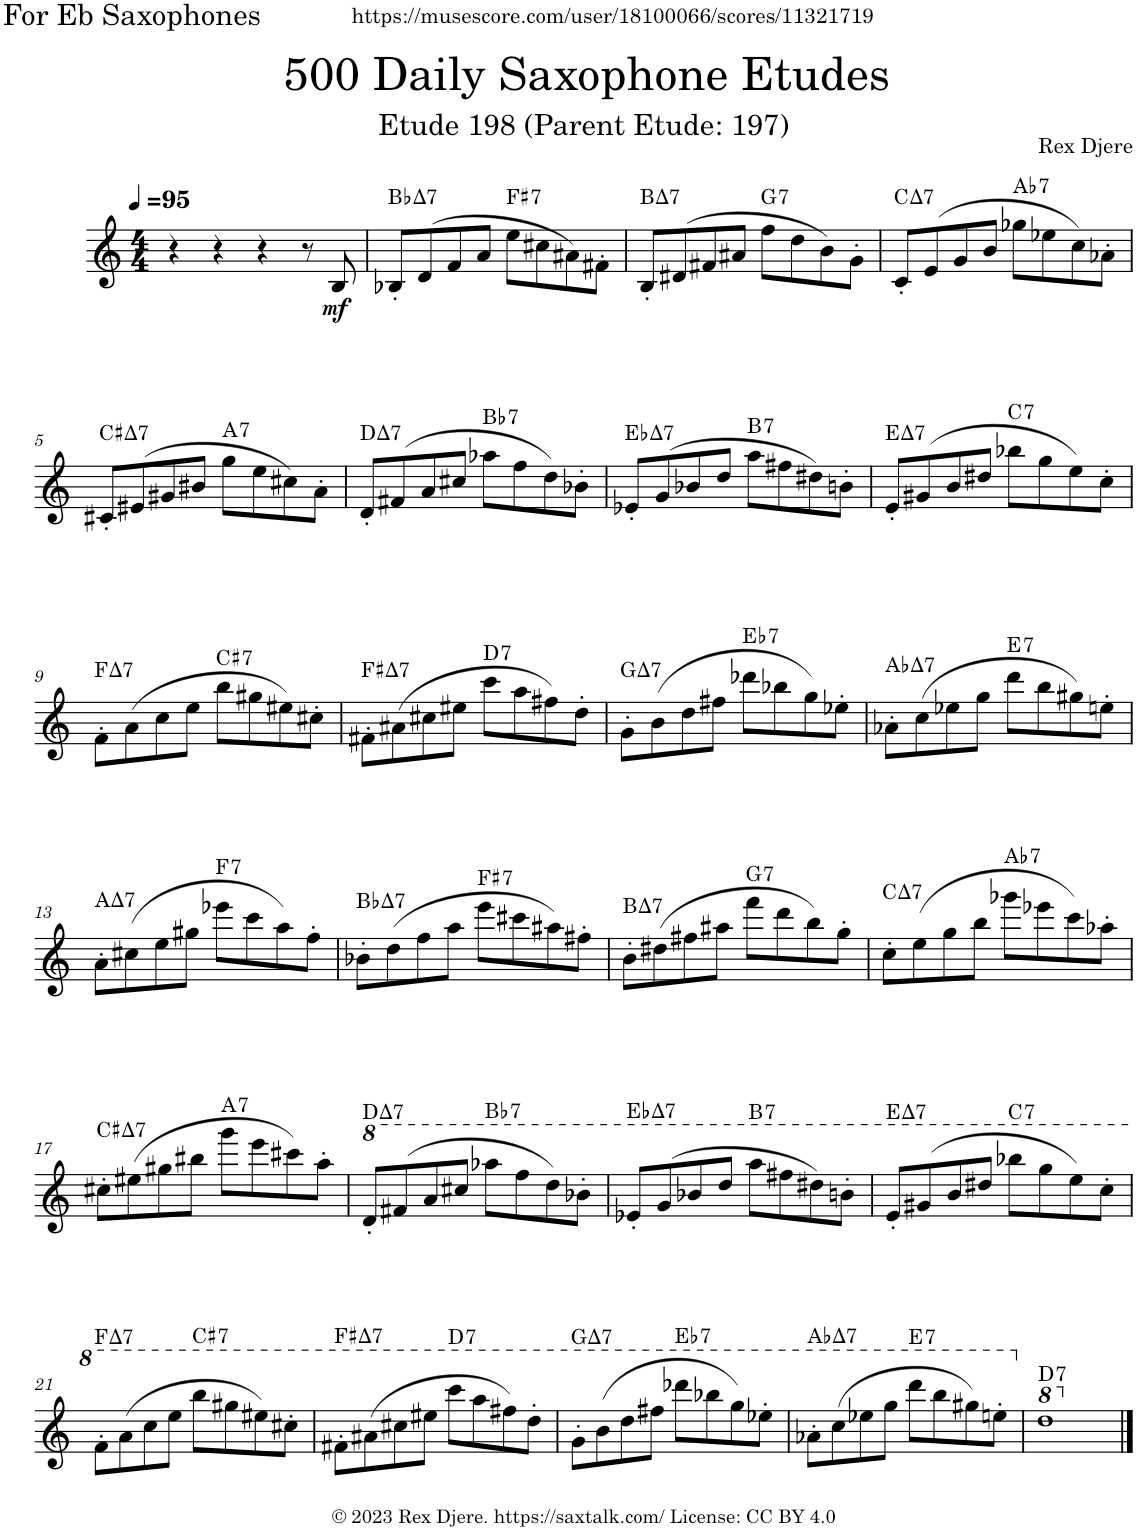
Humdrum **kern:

**kern	**dynam	**harte
*part1	*part1	*part1
*staff1	*staff1	*
*I"Alto Saxophone	*	*
*I'A. Sax.	*	*
*clefG2	*	*
*Trd5c9	*	*
*k[]	*	*
*M4/4	*	*
*MM95	*	*
=1	=1	=1
4r	.	.
4r	.	.
4r	.	.
8r	.	.
!	!LO:DY:b	!
8B/	mf	.
=2	=2	=2
!	!	!LO:H:kt=7
8B-X'/L	.	Bb:maj7
(8d/	.	.
8f/	.	.
8a/J	.	.
!	!	!LO:H:kt=7
8ee\L	.	F#:7
8cc#X\	.	.
8a#X\)	.	.
8f#X'\J	.	.
=3	=3	=3
!	!	!LO:H:kt=7
8B'/L	.	B:maj7
(8d#X/	.	.
8f#X/	.	.
8a#X/J	.	.
!	!	!LO:H:kt=7
8ff\L	.	G:7
8dd\	.	.
8b\)	.	.
8g'\J	.	.
=4	=4	=4
!	!	!LO:H:kt=7
8c'/L	.	C:maj7
(8e/	.	.
8g/	.	.
8b/J	.	.
!	!	!LO:H:kt=7
8gg-X\L	.	Ab:7
8ee-X\	.	.
8cc\)	.	.
8a-X'\J	.	.
!!LO:LB:g=z
=5	=5	=5
!	!	!LO:H:kt=7
8c#X'/L	.	C#:maj7
(8e#X/	.	.
8g#X/	.	.
8b#X/J	.	.
!	!	!LO:H:kt=7
8gg\L	.	A:7
8ee\	.	.
8cc#X\)	.	.
8a'\J	.	.
=6	=6	=6
!	!	!LO:H:kt=7
8d'/L	.	D:maj7
(8f#X/	.	.
8a/	.	.
8cc#X/J	.	.
!	!	!LO:H:kt=7
8aa-X\L	.	Bb:7
8ff\	.	.
8dd\)	.	.
8b-X'\J	.	.
=7	=7	=7
!	!	!LO:H:kt=7
8e-X'/L	.	Eb:maj7
(8g/	.	.
8b-X/	.	.
8dd/J	.	.
!	!	!LO:H:kt=7
8aa\L	.	B:7
8ff#X\	.	.
8dd#X\)	.	.
8bn'\J	.	.
=8	=8	=8
!	!	!LO:H:kt=7
8e'/L	.	E:maj7
(8g#X/	.	.
8b/	.	.
8dd#X/J	.	.
!	!	!LO:H:kt=7
8bb-X\L	.	C:7
8gg\	.	.
8ee\)	.	.
8cc'\J	.	.
!!LO:LB:g=z
=9	=9	=9
!	!	!LO:H:kt=7
8f'\L	.	F:maj7
(8a\	.	.
8cc\	.	.
8ee\J	.	.
!	!	!LO:H:kt=7
8bb\L	.	C#:7
8gg#X\	.	.
8ee#X\)	.	.
8cc#X'\J	.	.
=10	=10	=10
!	!	!LO:H:kt=7
8f#X'\L	.	F#:maj7
(8a#X\	.	.
8cc#X\	.	.
8ee#X\J	.	.
!	!	!LO:H:kt=7
8ccc\L	.	D:7
8aa\	.	.
8ff#X\)	.	.
8dd'\J	.	.
=11	=11	=11
!	!	!LO:H:kt=7
8g'\L	.	G:maj7
(8b\	.	.
8dd\	.	.
8ff#X\J	.	.
!	!	!LO:H:kt=7
8ddd-X\L	.	Eb:7
8bb-X\	.	.
8gg\)	.	.
8ee-X'\J	.	.
=12	=12	=12
!	!	!LO:H:kt=7
8a-X'\L	.	Ab:maj7
(8cc\	.	.
8ee-X\	.	.
8gg\J	.	.
!	!	!LO:H:kt=7
8ddd\L	.	E:7
8bb\	.	.
8gg#X\)	.	.
8een'\J	.	.
!!LO:LB:g=z
=13	=13	=13
!	!	!LO:H:kt=7
8a'\L	.	A:maj7
(8cc#X\	.	.
8ee\	.	.
8gg#X\J	.	.
!	!	!LO:H:kt=7
8eee-X\L	.	F:7
8ccc\	.	.
8aa\)	.	.
8ff'\J	.	.
=14	=14	=14
!	!	!LO:H:kt=7
8b-X'\L	.	Bb:maj7
(8dd\	.	.
8ff\	.	.
8aa\J	.	.
!	!	!LO:H:kt=7
8eee\L	.	F#:7
8ccc#X\	.	.
8aa#X\)	.	.
8ff#X'\J	.	.
=15	=15	=15
!	!	!LO:H:kt=7
8b'\L	.	B:maj7
(8dd#X\	.	.
8ff#X\	.	.
8aa#X\J	.	.
!	!	!LO:H:kt=7
8fff\L	.	G:7
8ddd\	.	.
8bb\)	.	.
8gg'\J	.	.
=16	=16	=16
!	!	!LO:H:kt=7
8cc'\L	.	C:maj7
(8ee\	.	.
8gg\	.	.
8bb\J	.	.
!	!	!LO:H:kt=7
8ggg-X\L	.	Ab:7
8eee-X\	.	.
8ccc\)	.	.
8aa-X'\J	.	.
!!LO:LB:g=z
=17	=17	=17
!	!	!LO:H:kt=7
8cc#X'\L	.	C#:maj7
(8ee#X\	.	.
8gg#X\	.	.
8bb#X\J	.	.
!	!	!LO:H:kt=7
8ggg\L	.	A:7
8eee\	.	.
8ccc#X\)	.	.
8aa'\J	.	.
=18	=18	=18
*8va	*	*
!	!	!LO:H:kt=7
8dd'/L	.	D:maj7
(8ff#X/	.	.
8aa/	.	.
8ccc#X/J	.	.
!	!	!LO:H:kt=7
8aaa-X\L	.	Bb:7
8fff\	.	.
8ddd\)	.	.
8bb-X'\J	.	.
=19	=19	=19
!	!	!LO:H:kt=7
8ee-X'/L	.	Eb:maj7
(8gg/	.	.
8bb-X/	.	.
8ddd/J	.	.
!	!	!LO:H:kt=7
8aaa\L	.	B:7
8fff#X\	.	.
8ddd#X\)	.	.
8bbn'\J	.	.
=20	=20	=20
!	!	!LO:H:kt=7
8ee'/L	.	E:maj7
(8gg#X/	.	.
8bb/	.	.
8ddd#X/J	.	.
!	!	!LO:H:kt=7
8bbb-X\L	.	C:7
8ggg\	.	.
8eee\)	.	.
8ccc'\J	.	.
!!LO:LB:g=z
=21	=21	=21
!	!	!LO:H:kt=7
8ff'\L	.	F:maj7
(8aa\	.	.
8ccc\	.	.
8eee\J	.	.
!	!	!LO:H:kt=7
8bbb\L	.	C#:7
8ggg#X\	.	.
8eee#X\)	.	.
8ccc#X'\J	.	.
=22	=22	=22
!	!	!LO:H:kt=7
8ff#X'\L	.	F#:maj7
(8aa#X\	.	.
8ccc#X\	.	.
8eee#X\J	.	.
!	!	!LO:H:kt=7
8cccc\L	.	D:7
8aaa\	.	.
8fff#X\)	.	.
8ddd'\J	.	.
=23	=23	=23
!	!	!LO:H:kt=7
8gg'\L	.	G:maj7
(8bb\	.	.
8ddd\	.	.
8fff#X\J	.	.
!	!	!LO:H:kt=7
8dddd-X\L	.	Eb:7
8bbb-X\	.	.
8ggg\)	.	.
8eee-X'\J	.	.
=24	=24	=24
!	!	!LO:H:kt=7
8aa-X'\L	.	Ab:maj7
(8ccc\	.	.
8eee-X\	.	.
8ggg\J	.	.
!	!	!LO:H:kt=7
8dddd\L	.	E:7
8bbb\	.	.
8ggg#X\)	.	.
8eeen'\J	.	.
=25	=25	=25
*X8va	*	*
*8va	*	*
!	!	!LO:H:kt=7
1ddd	.	D:7
*X8va	*	*
==	==	==
*-	*-	*-
